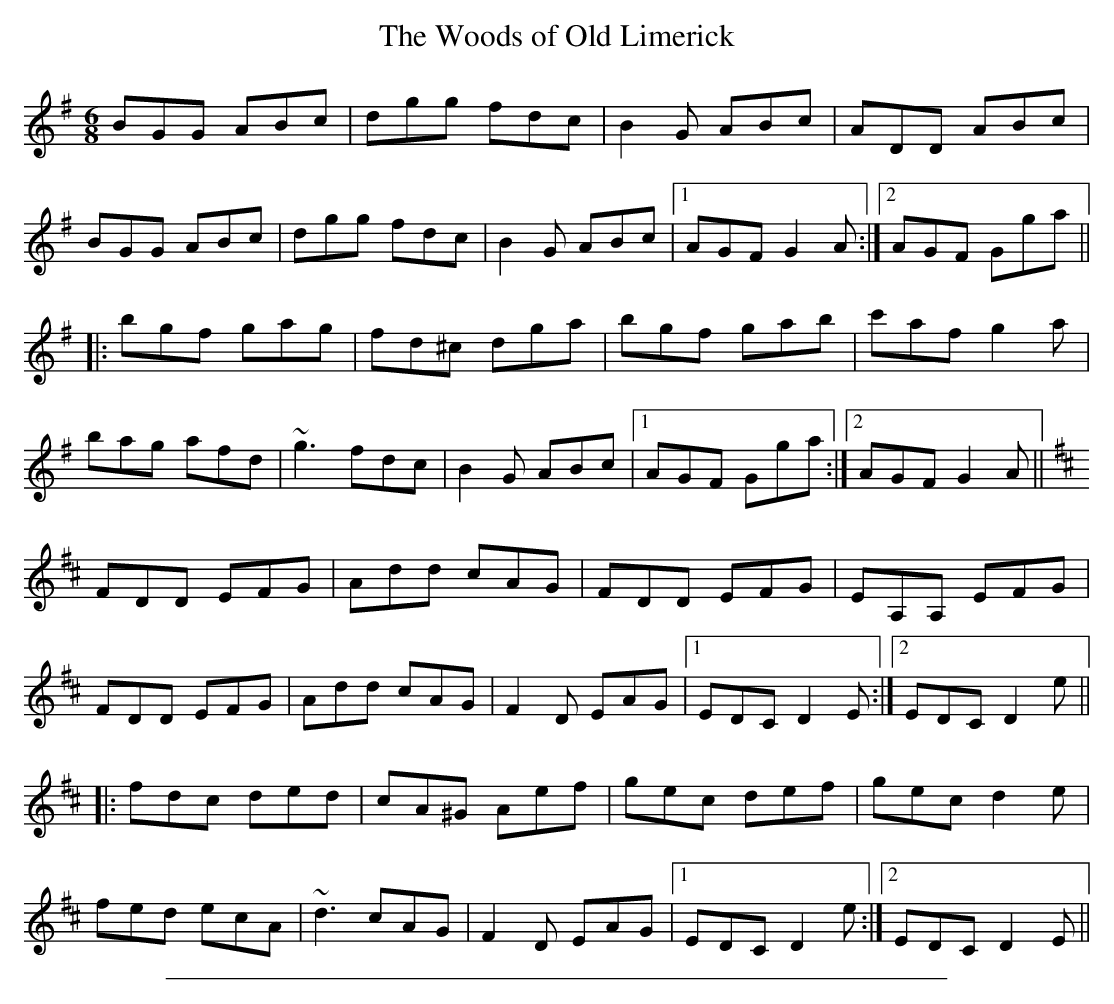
X:1
T: Woods of Old Limerick, The
M:6/8
K:G  %GRK:402570B5
BGG ABc|dgg fdc|B2G ABc|ADD ABc|
BGG ABc|dgg fdc|B2G ABc|1 AGF G2A:|2 AGF Gga||
|:bgf gag|fd^c dga|bgf gab|c'af g2a|
bag afd|~g3 fdc|B2G ABc|1 AGF Gga:|2 AGF G2A||
K:D
FDD EFG|Add cAG|FDD EFG|EA,A, EFG|
FDD EFG|Add cAG|F2D EAG|1 EDC D2E:|2 EDC D2e||
|:fdc ded|cA^G Aef|gec def|gec d2e|
fed ecA|~d3 cAG|F2D EAG|1 EDC D2e:|2 EDC D2E||
